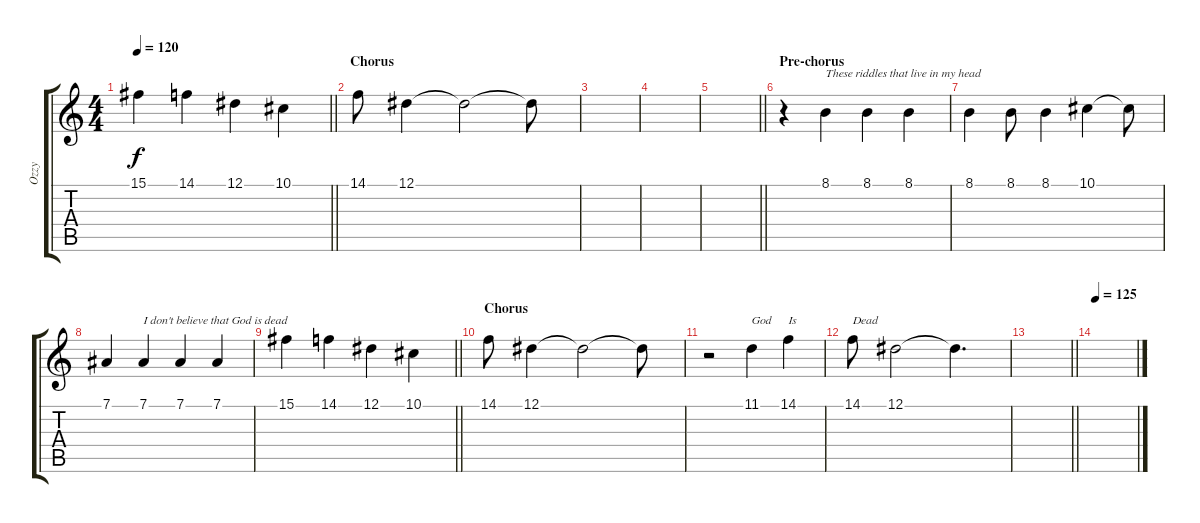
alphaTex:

\track ("Ozzy" "Ozzy") {instrument harmonica}
\staff {score tabs}
\tuning (Eb4 Bb3 Gb3 Db3 Ab2 Eb2) {hide}
\ts (4 4)
\tempo 120
\clef g2
\barLineRight lightlight
\ks c
15.1.4{dy f} 14.1.4 12.1.4 10.1.4 |
\section ("" "Chorus")
14.1.8 12.1.4 12.1{t}.2 12.1{t}.8 |
|
|
\barLineRight lightlight
|
\section ("" "Pre-chorus")
r.4 8.1.4{txt "These riddles that live in my head"} 8.1.4 8.1.4 |
8.1.4 8.1.8 8.1.4 10.1.4 10.1{t}.8 |
7.1.4 7.1.4{txt "I don't believe that God is dead"} 7.1.4 7.1.4 |
\barLineRight lightlight
15.1.4 14.1.4 12.1.4 10.1.4 |
\section ("" " Chorus")
14.1.8 12.1.4 12.1{t}.2 12.1{t}.8 |
r.2 11.1.4{txt "God"} 14.1.4{txt "Is"} |
14.1.8{txt "Dead"} 12.1.2 12.1{t}.4{d} |
\barLineRight lightlight
|
\tempo 125
